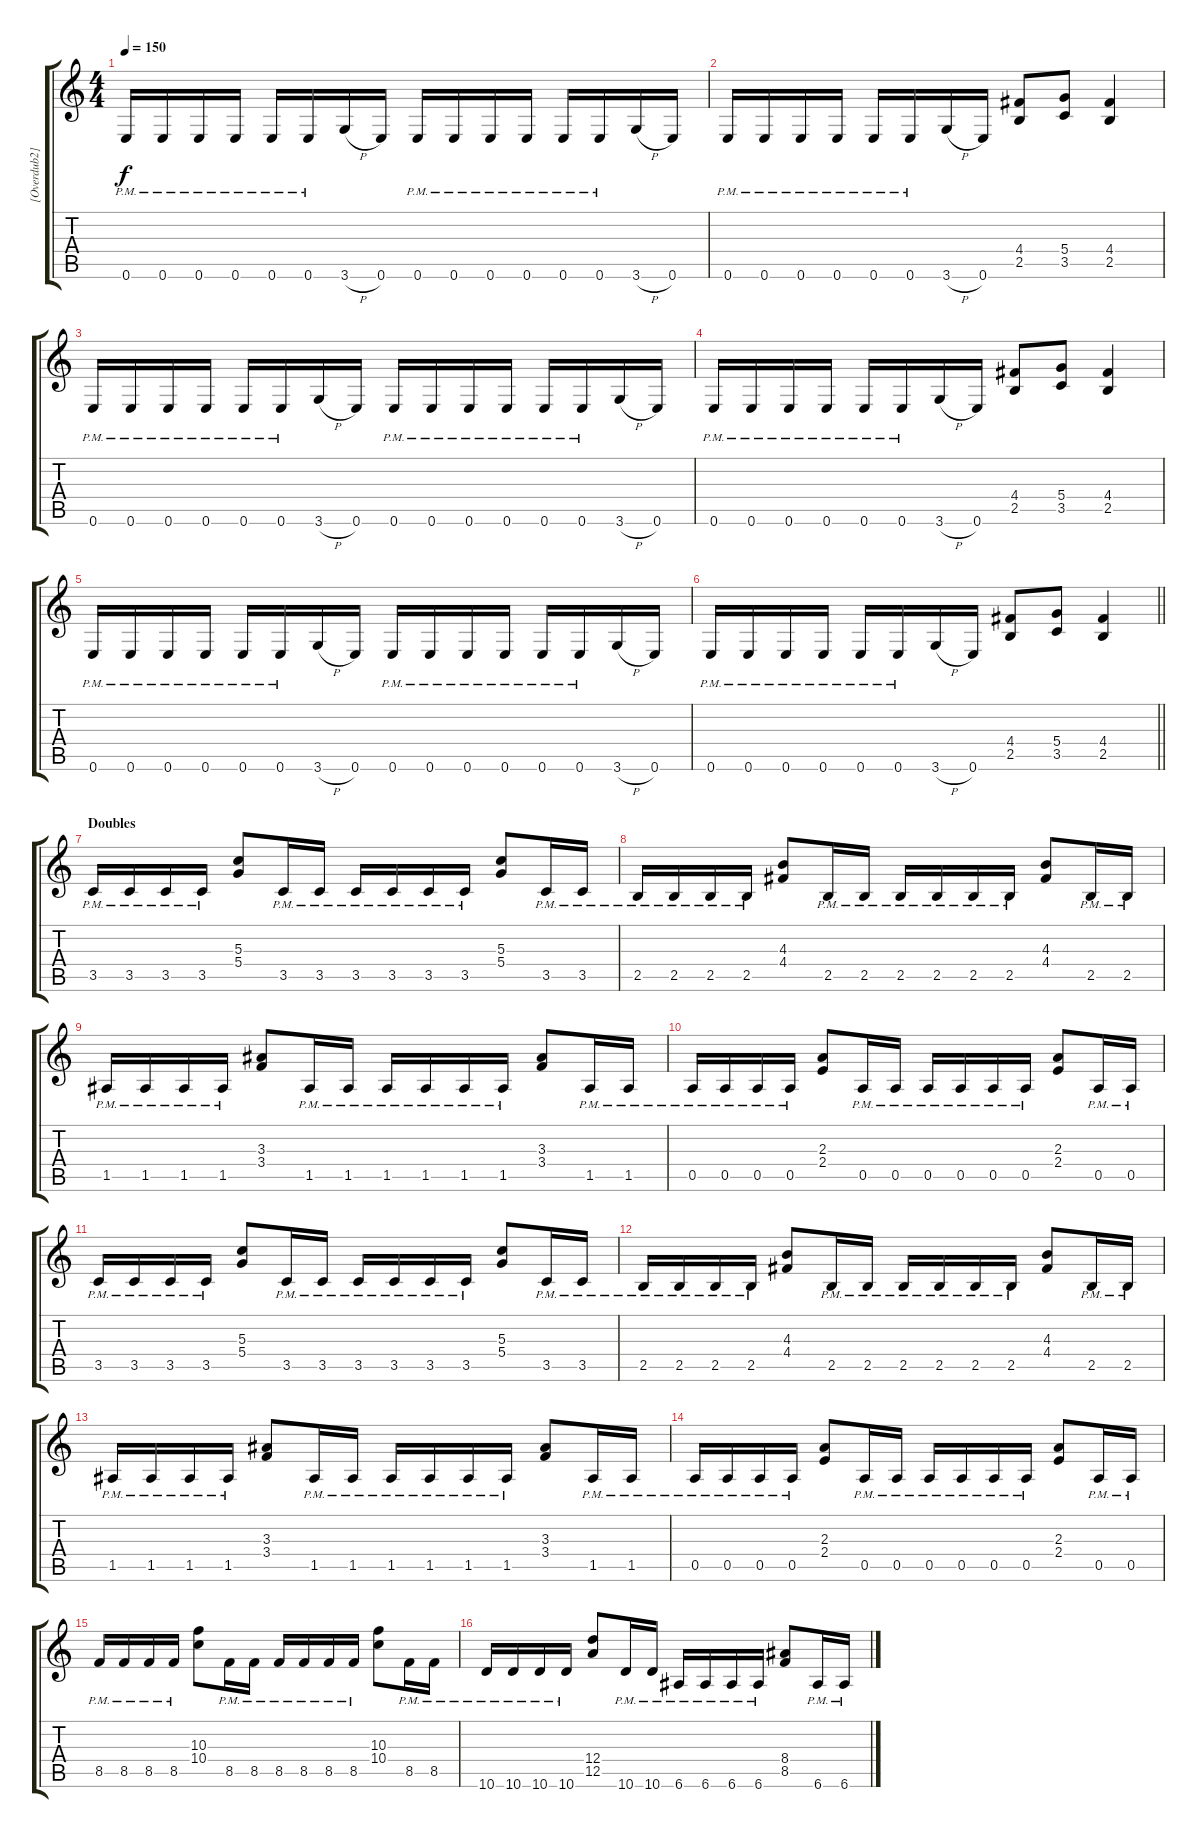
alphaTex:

\track ("[Overdub2]" "[Overdub2]") {instrument distortionguitar}
\staff {score tabs}
\tuning (E4 B3 G3 D3 A2 E2) {hide}
\ts (4 4)
\tempo 150
\clef g2
\ks c
0.6{pm}.16{dy f} 0.6{pm}.16 0.6{pm}.16 0.6{pm}.16 0.6{pm}.16 0.6{pm}.16 3.6{h}.16 0.6.16 0.6{pm}.16 0.6{pm}.16 0.6{pm}.16 0.6{pm}.16 0.6{pm}.16 0.6{pm}.16 3.6{h}.16 0.6.16 |
0.6{pm}.16 0.6{pm}.16 0.6{pm}.16 0.6{pm}.16 0.6{pm}.16 0.6{pm}.16 3.6{h}.16 0.6.16 (4.4 2.5).8 (5.4 3.5).8 (4.4 2.5).4 |
0.6{pm}.16 0.6{pm}.16 0.6{pm}.16 0.6{pm}.16 0.6{pm}.16 0.6{pm}.16 3.6{h}.16 0.6.16 0.6{pm}.16 0.6{pm}.16 0.6{pm}.16 0.6{pm}.16 0.6{pm}.16 0.6{pm}.16 3.6{h}.16 0.6.16 |
0.6{pm}.16 0.6{pm}.16 0.6{pm}.16 0.6{pm}.16 0.6{pm}.16 0.6{pm}.16 3.6{h}.16 0.6.16 (4.4 2.5).8 (5.4 3.5).8 (4.4 2.5).4 |
0.6{pm}.16 0.6{pm}.16 0.6{pm}.16 0.6{pm}.16 0.6{pm}.16 0.6{pm}.16 3.6{h}.16 0.6.16 0.6{pm}.16 0.6{pm}.16 0.6{pm}.16 0.6{pm}.16 0.6{pm}.16 0.6{pm}.16 3.6{h}.16 0.6.16 |
\barLineRight lightlight
0.6{pm}.16 0.6{pm}.16 0.6{pm}.16 0.6{pm}.16 0.6{pm}.16 0.6{pm}.16 3.6{h}.16 0.6.16 (4.4 2.5).8 (5.4 3.5).8 (4.4 2.5).4 |
\section ("" "Doubles")
3.5{pm}.16 3.5{pm}.16 3.5{pm}.16 3.5{pm}.16 (5.3 5.4).8 3.5{pm}.16 3.5{pm}.16 3.5{pm}.16 3.5{pm}.16 3.5{pm}.16 3.5{pm}.16 (5.3 5.4).8 3.5{pm}.16 3.5{pm}.16 |
2.5{pm}.16 2.5{pm}.16 2.5{pm}.16 2.5{pm}.16 (4.3 4.4).8 2.5{pm}.16 2.5{pm}.16 2.5{pm}.16 2.5{pm}.16 2.5{pm}.16 2.5{pm}.16 (4.3 4.4).8 2.5{pm}.16 2.5{pm}.16 |
1.5{pm}.16 1.5{pm}.16 1.5{pm}.16 1.5{pm}.16 (3.3 3.4).8 1.5{pm}.16 1.5{pm}.16 1.5{pm}.16 1.5{pm}.16 1.5{pm}.16 1.5{pm}.16 (3.3 3.4).8 1.5{pm}.16 1.5{pm}.16 |
0.5{pm}.16 0.5{pm}.16 0.5{pm}.16 0.5{pm}.16 (2.3 2.4).8 0.5{pm}.16 0.5{pm}.16 0.5{pm}.16 0.5{pm}.16 0.5{pm}.16 0.5{pm}.16 (2.3 2.4).8 0.5{pm}.16 0.5{pm}.16 |
3.5{pm}.16 3.5{pm}.16 3.5{pm}.16 3.5{pm}.16 (5.3 5.4).8 3.5{pm}.16 3.5{pm}.16 3.5{pm}.16 3.5{pm}.16 3.5{pm}.16 3.5{pm}.16 (5.3 5.4).8 3.5{pm}.16 3.5{pm}.16 |
2.5{pm}.16 2.5{pm}.16 2.5{pm}.16 2.5{pm}.16 (4.3 4.4).8 2.5{pm}.16 2.5{pm}.16 2.5{pm}.16 2.5{pm}.16 2.5{pm}.16 2.5{pm}.16 (4.3 4.4).8 2.5{pm}.16 2.5{pm}.16 |
1.5{pm}.16 1.5{pm}.16 1.5{pm}.16 1.5{pm}.16 (3.3 3.4).8 1.5{pm}.16 1.5{pm}.16 1.5{pm}.16 1.5{pm}.16 1.5{pm}.16 1.5{pm}.16 (3.3 3.4).8 1.5{pm}.16 1.5{pm}.16 |
0.5{pm}.16 0.5{pm}.16 0.5{pm}.16 0.5{pm}.16 (2.3 2.4).8 0.5{pm}.16 0.5{pm}.16 0.5{pm}.16 0.5{pm}.16 0.5{pm}.16 0.5{pm}.16 (2.3 2.4).8 0.5{pm}.16 0.5{pm}.16 |
8.5{pm}.16 8.5{pm}.16 8.5{pm}.16 8.5{pm}.16 (10.3 10.4).8 8.5{pm}.16 8.5{pm}.16 8.5{pm}.16 8.5{pm}.16 8.5{pm}.16 8.5{pm}.16 (10.3 10.4).8 8.5{pm}.16 8.5{pm}.16 |
10.6{pm}.16 10.6{pm}.16 10.6{pm}.16 10.6{pm}.16 (12.4 12.5).8 10.6{pm}.16 10.6{pm}.16 6.6{pm}.16 6.6{pm}.16 6.6{pm}.16 6.6{pm}.16 (8.4 8.5).8 6.6{pm}.16 6.6{pm}.16
